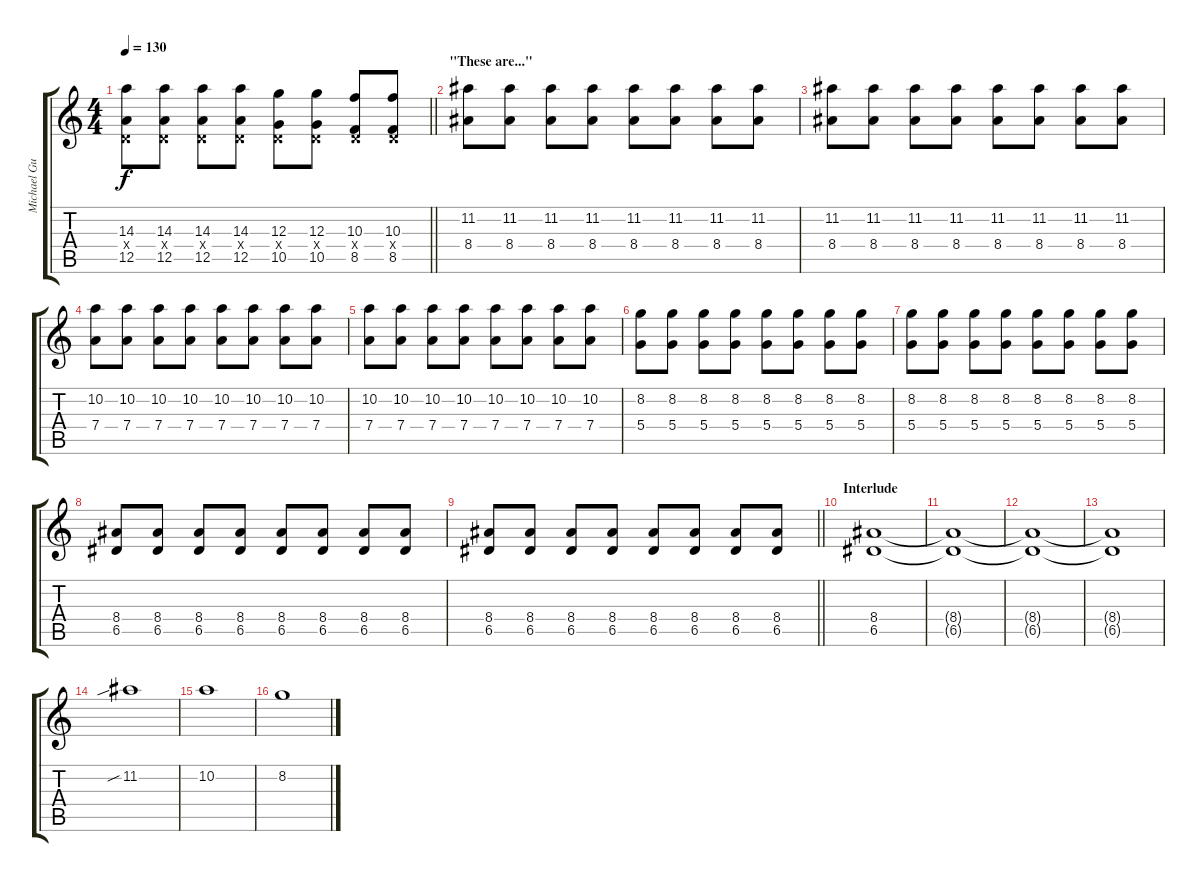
\track ("Michael Guy Chislett (Guitar 2)" "Michael Gu") {instrument electricguitarclean}
\staff {score tabs}
\tuning (E4 B3 G3 D3 A2 E2) {hide}
\ts (4 4)
\tempo 130
\clef g2
\barLineRight lightlight
\ks c
(14.3 0.4{x} 12.5).8{dy f} (14.3 0.4{x} 12.5).8 (14.3 0.4{x} 12.5).8 (14.3 0.4{x} 12.5).8 (12.3 0.4{x} 10.5).8 (12.3 0.4{x} 10.5).8 (10.3 0.4{x} 8.5).8 (10.3 0.4{x} 8.5).8 |
\section ("" "\"These are...\"")
(11.2 8.4).8 (11.2 8.4).8 (11.2 8.4).8 (11.2 8.4).8 (11.2 8.4).8 (11.2 8.4).8 (11.2 8.4).8 (11.2 8.4).8 |
(11.2 8.4).8 (11.2 8.4).8 (11.2 8.4).8 (11.2 8.4).8 (11.2 8.4).8 (11.2 8.4).8 (11.2 8.4).8 (11.2 8.4).8 |
(10.2 7.4).8 (10.2 7.4).8 (10.2 7.4).8 (10.2 7.4).8 (10.2 7.4).8 (10.2 7.4).8 (10.2 7.4).8 (10.2 7.4).8 |
(10.2 7.4).8 (10.2 7.4).8 (10.2 7.4).8 (10.2 7.4).8 (10.2 7.4).8 (10.2 7.4).8 (10.2 7.4).8 (10.2 7.4).8 |
(8.2 5.4).8 (8.2 5.4).8 (8.2 5.4).8 (8.2 5.4).8 (8.2 5.4).8 (8.2 5.4).8 (8.2 5.4).8 (8.2 5.4).8 |
(8.2 5.4).8 (8.2 5.4).8 (8.2 5.4).8 (8.2 5.4).8 (8.2 5.4).8 (8.2 5.4).8 (8.2 5.4).8 (8.2 5.4).8 |
(8.4 6.5).8 (8.4 6.5).8 (8.4 6.5).8 (8.4 6.5).8 (8.4 6.5).8 (8.4 6.5).8 (8.4 6.5).8 (8.4 6.5).8 |
\barLineRight lightlight
(8.4 6.5).8 (8.4 6.5).8 (8.4 6.5).8 (8.4 6.5).8 (8.4 6.5).8 (8.4 6.5).8 (8.4 6.5).8 (8.4 6.5).8 |
\section ("" "Interlude")
(8.4 6.5).1 |
(8.4{t} 6.5{t}).1 |
(8.4{t} 6.5{t}).1 |
(8.4{t} 6.5{t}).1 |
11.2{sib}.1 |
10.2.1 |
8.2.1
